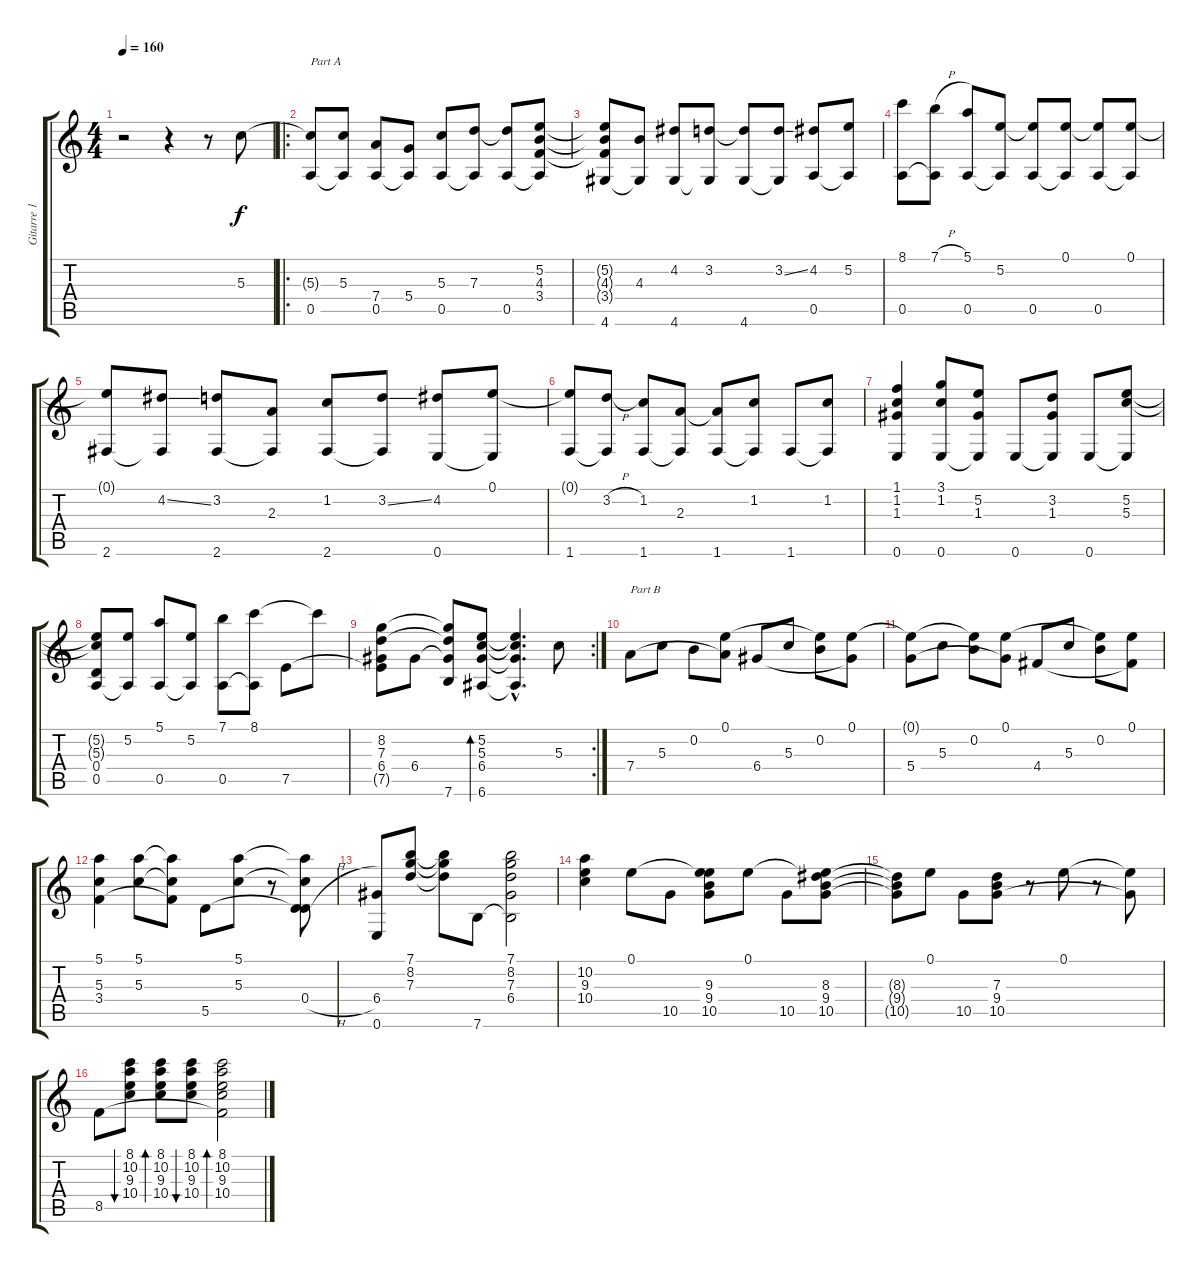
\track ("Gitarre 1" "Gitarre 1") {instrument acousticguitarsteel}
\staff {score tabs}
\tuning (E4 B3 G3 D3 A2 E2) {hide}
\ts (4 4)
\tempo 160
\clef g2
\ks c
r.2{dy f instrument acousticguitarsteel} r.4 r.8 5.3.8 |
\ro
(5.3{t} 0.5).8{txt "Part A"} (5.3 0.5{t}).8 (7.4 0.5).8 (5.4 0.5{t}).8 (5.3 0.5).8 (7.3 0.5{t}).8 (7.3{t} 0.5).8 (5.2 4.3 3.4 0.5{t}).8 |
(5.2{t} 4.3{t} 3.4{t} 4.6).8 (4.3 4.6{t}).8 (4.2 4.6).8 (3.2 4.6{t}).8 (3.2{t} 4.6).8 (3.2{ss} 4.6{t}).8 (4.2 0.5).8 (5.2 0.5{t}).8 |
(8.1 0.5).8 (7.1{h} 0.5{t}).8 (5.1 0.5).8 (5.2 0.5{t}).8 (5.2{t} 0.5).8 (0.1 0.5{t}).8 (0.1{t} 0.5).8 (0.1 0.5{t}).8 |
(0.1{t} 2.6).8 (4.2{ss} 2.6{t}).8 (3.2 2.6).8 (2.3 2.6{t}).8 (1.2 2.6).8 (3.2{ss} 2.6{t}).8 (4.2 0.6).8 (0.1 0.6{t}).8 |
(0.1{t} 1.6).8 (3.2{h} 1.6{t}).8 (1.2 1.6).8 (2.3 1.6{t}).8 (2.3{t} 1.6).8 (1.2 1.6{t}).8 1.6.8 (1.2 1.6{t}).8 |
(1.1 1.2 1.3 0.6).4 (3.1 1.2 0.6).8 (5.2 1.3 0.6{t}).8 0.6.8 (3.2 1.3 0.6{t}).8 0.6.8 (5.2 5.3 0.6{t}).8 |
(5.2{t} 5.3{t} 0.4 0.5).8 (5.2 0.5{t}).8 (5.1 0.5).8 (5.2 0.5{t}).8 (7.1 0.5).8 (8.1 0.5{t}).8 7.5.8 8.1{t}.8 |
\rc 2
(8.2 7.3 6.4 7.5{t}).8 6.4.8 (8.2{t} 7.3{t} 6.4{t} 7.6).8 (5.2 5.3 6.4 6.6).8{bd 120} (5.2{hac t} 5.3{hac t} 6.4{hac t} 6.6{hac t}).4{d} 5.3.8 |
7.4.8{txt "Part B"} 5.3.8 0.2.8 (0.1 7.4{t}).8 6.4.8 5.3.8 (0.1{t} 0.2).8 (0.1 6.4{t}).8 |
(0.1{t} 5.4).8 5.3.8 (0.1{t} 0.2).8 (0.1 5.4{t}).8 4.4.8 5.3.8 (0.1{t} 0.2).8 (0.1 4.4{t}).8 |
(5.1 5.3 3.4).4 (5.1 5.3).8 (5.1{t} 5.3{t} 3.4{t}).8 5.5.8 (5.1 5.3).8 r.8 (5.1{t} 5.3{t} 0.4{h} 5.5{t}).8 |
(6.4 0.6).8 (7.1 8.2 7.3).8 (7.1{t} 8.2{t} 7.3{t}).8 7.6.8 (7.1 8.2 7.3 6.4 7.6{t}).2 |
(10.2 9.3 10.4).4 0.1.8 10.5.8 (0.1{t} 9.3 9.4 10.5).8 0.1.8 10.5.8 (0.1{t} 8.3 9.4 10.5).8 |
(8.3{t} 9.4{t} 10.5{t}).8 0.1.8 10.5.8 (7.3 9.4 10.5).8 r.8 0.1.8 r.8 (0.1{t} 10.5{t}).8 |
8.5.8 (8.1 10.2 9.3 10.4).8{bu 120} (8.1 10.2 9.3 10.4).8{bd 120} (8.1 10.2 9.3 10.4).8{bu 120} (8.1 10.2 9.3 10.4 8.5{t}).2{bd 120}
